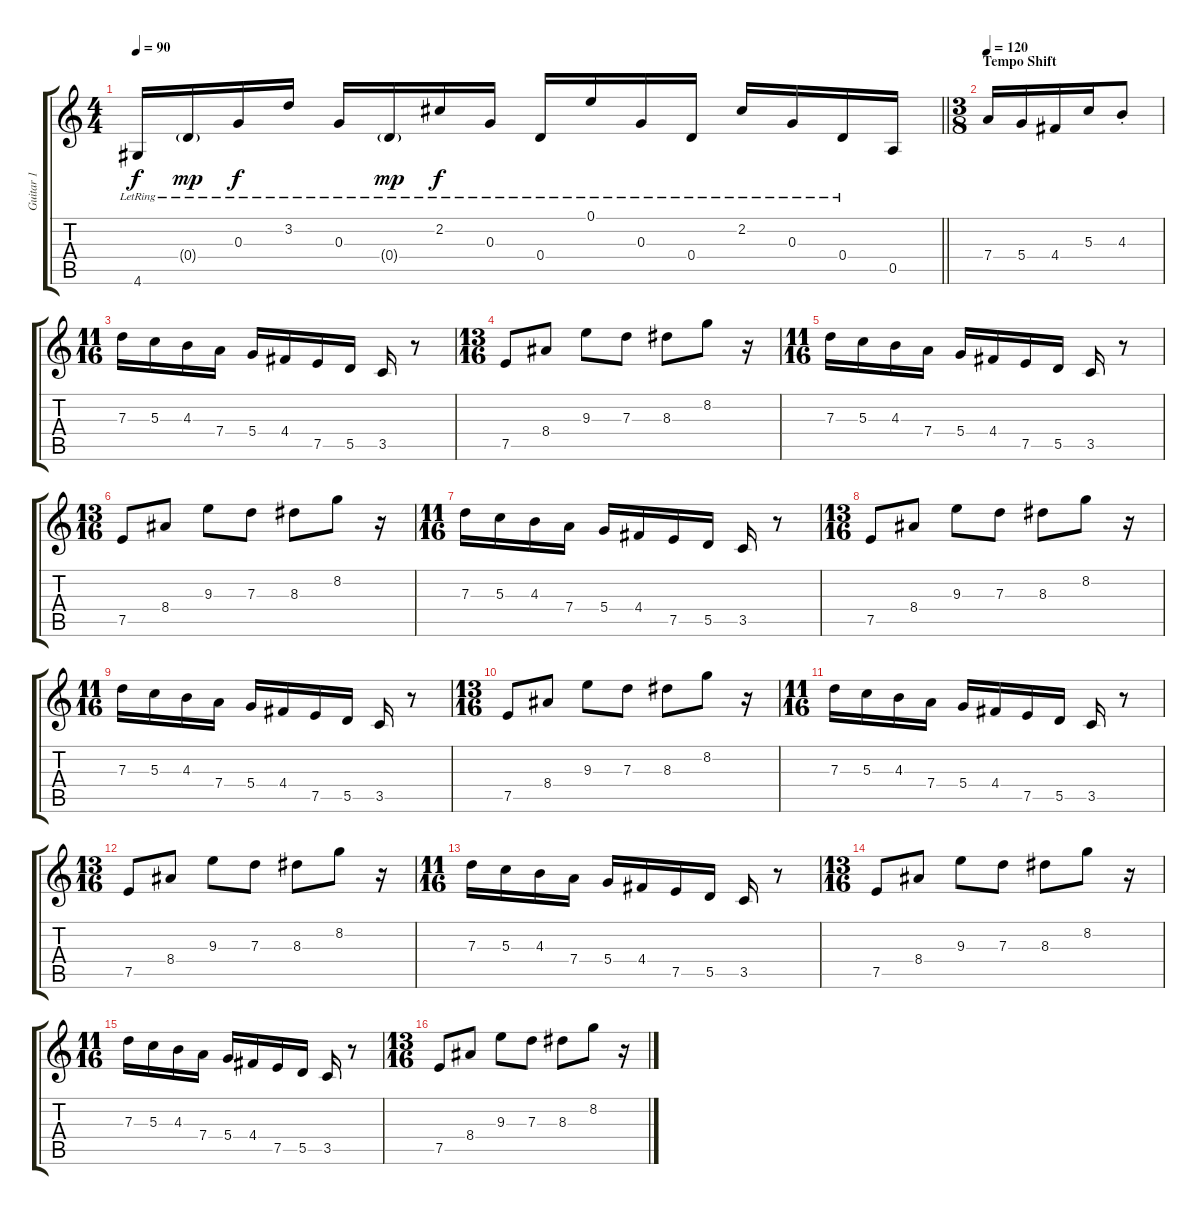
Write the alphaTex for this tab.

\track ("Guitar 1" "Guitar 1") {instrument distortionguitar}
\staff {score tabs}
\tuning (E4 B3 G3 D3 A2 E2) {hide}
\ts (4 4)
\tempo 90
\clef g2
\barLineRight lightlight
\ks c
4.6{lr}.16{dy f} 0.4{g lr}.16{dy mp} 0.3{lr}.16{dy f} 3.2{lr}.16 0.3{lr}.16 0.4{g lr}.16{dy mp} 2.2{lr}.16{dy f} 0.3{lr}.16 0.4{lr}.16 0.1{lr}.16 0.3{lr}.16 0.4{lr}.16 2.2{lr}.16 0.3{lr}.16 0.4{lr}.16 0.5.16 |
\ts (3 8)
\section ("" "Tempo Shift")
\tempo 120
7.4.16{instrument distortionguitar} 5.4.16 4.4.16 5.3.16 4.3{st}.8 |
\ts (11 16)
7.3.16{volume 8} 5.3.16 4.3.16 7.4.16 5.4.16 4.4.16 7.5.16 5.5.16 3.5.16 r.8 |
\ts (13 16)
7.5.8 8.4.8 9.3.8 7.3.8 8.3.8 8.2.8 r.16 |
\ts (11 16)
7.3.16 5.3.16 4.3.16 7.4.16 5.4.16 4.4.16 7.5.16 5.5.16 3.5.16 r.8 |
\ts (13 16)
7.5.8 8.4.8 9.3.8 7.3.8 8.3.8 8.2.8 r.16 |
\ts (11 16)
7.3.16 5.3.16 4.3.16 7.4.16 5.4.16 4.4.16 7.5.16 5.5.16 3.5.16 r.8 |
\ts (13 16)
7.5.8 8.4.8 9.3.8 7.3.8 8.3.8 8.2.8 r.16 |
\ts (11 16)
7.3.16 5.3.16 4.3.16 7.4.16 5.4.16 4.4.16 7.5.16 5.5.16 3.5.16 r.8 |
\ts (13 16)
7.5.8 8.4.8 9.3.8 7.3.8 8.3.8 8.2.8 r.16 |
\ts (11 16)
7.3.16 5.3.16 4.3.16 7.4.16 5.4.16 4.4.16 7.5.16 5.5.16 3.5.16 r.8 |
\ts (13 16)
7.5.8 8.4.8 9.3.8 7.3.8 8.3.8 8.2.8 r.16 |
\ts (11 16)
7.3.16 5.3.16 4.3.16 7.4.16 5.4.16 4.4.16 7.5.16 5.5.16 3.5.16 r.8 |
\ts (13 16)
7.5.8 8.4.8 9.3.8 7.3.8 8.3.8 8.2.8 r.16 |
\ts (11 16)
7.3.16 5.3.16 4.3.16 7.4.16 5.4.16 4.4.16 7.5.16 5.5.16 3.5.16 r.8 |
\ts (13 16)
7.5.8 8.4.8 9.3.8 7.3.8 8.3.8 8.2.8 r.16
